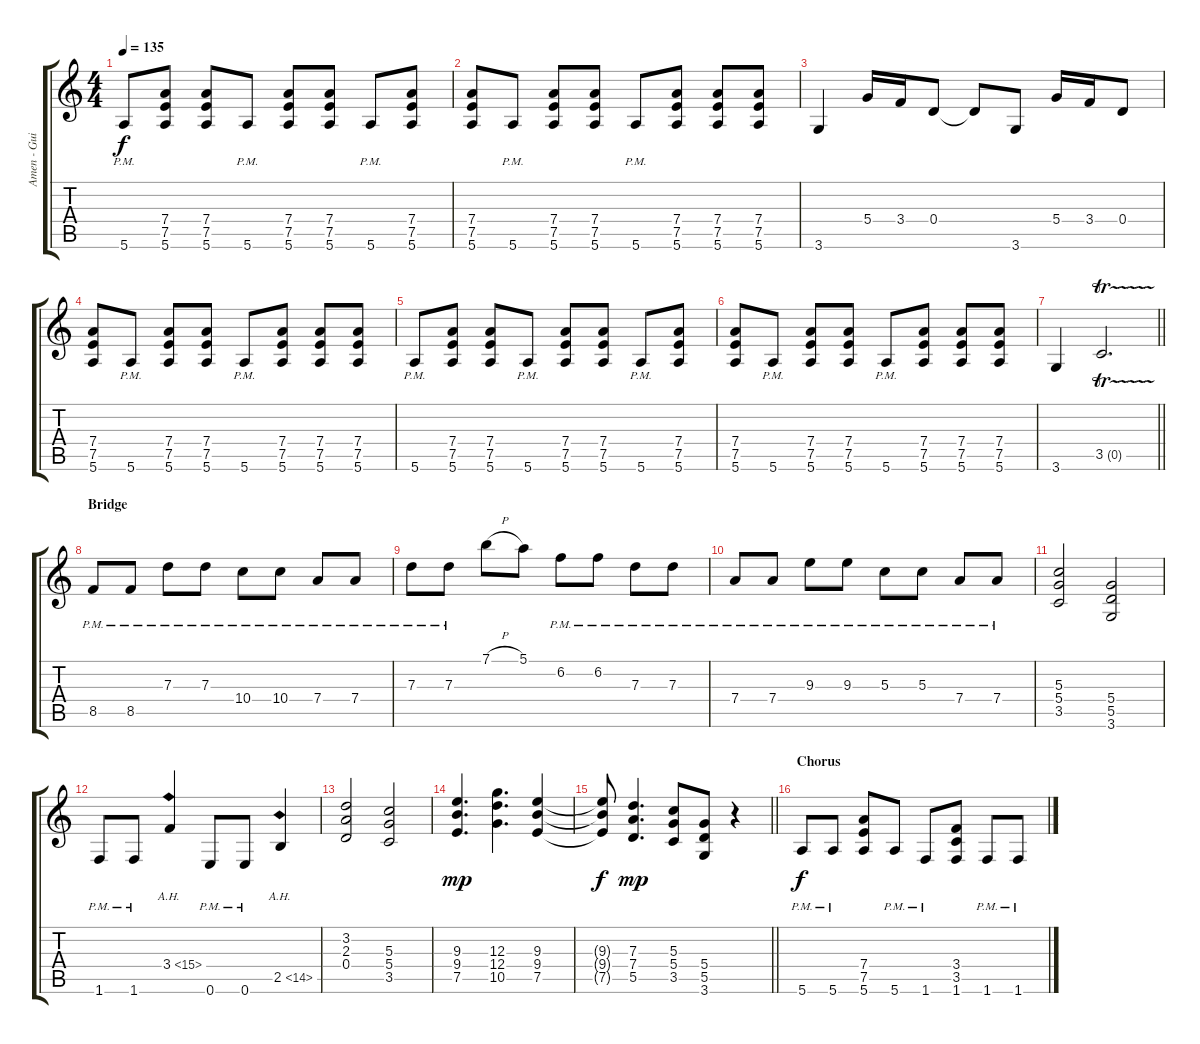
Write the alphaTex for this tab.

\track ("Amen - Guitar" "Amen - Gui") {instrument distortionguitar}
\staff {score tabs}
\tuning (E4 B3 G3 D3 A2 E2) {hide}
\ts (4 4)
\tempo 135
\clef g2
\ks c
5.6{pm}.8{dy f} (7.4 7.5 5.6).8 (7.4 7.5 5.6).8 5.6{pm}.8 (7.4 7.5 5.6).8 (7.4 7.5 5.6).8 5.6{pm}.8 (7.4 7.5 5.6).8 |
(7.4 7.5 5.6).8 5.6{pm}.8 (7.4 7.5 5.6).8 (7.4 7.5 5.6).8 5.6{pm}.8 (7.4 7.5 5.6).8 (7.4 7.5 5.6).8 (7.4 7.5 5.6).8 |
3.6.4 5.4.16 3.4.16 0.4.8 0.4{t}.8 3.6.8 5.4.16 3.4.16 0.4.8 |
(7.4 7.5 5.6).8 5.6{pm}.8 (7.4 7.5 5.6).8 (7.4 7.5 5.6).8 5.6{pm}.8 (7.4 7.5 5.6).8 (7.4 7.5 5.6).8 (7.4 7.5 5.6).8 |
5.6{pm}.8 (7.4 7.5 5.6).8 (7.4 7.5 5.6).8 5.6{pm}.8 (7.4 7.5 5.6).8 (7.4 7.5 5.6).8 5.6{pm}.8 (7.4 7.5 5.6).8 |
(7.4 7.5 5.6).8 5.6{pm}.8 (7.4 7.5 5.6).8 (7.4 7.5 5.6).8 5.6{pm}.8 (7.4 7.5 5.6).8 (7.4 7.5 5.6).8 (7.4 7.5 5.6).8 |
\barLineRight lightlight
3.6.4 3.5{tr (0 16)}.2{d} |
\section ("" "Bridge")
8.5{pm}.8 8.5{pm}.8 7.3{pm}.8 7.3{pm}.8 10.4{pm}.8 10.4{pm}.8 7.4{pm}.8 7.4{pm}.8 |
7.3{pm}.8 7.3{pm}.8 7.1{h}.8 5.1.8 6.2{pm}.8 6.2{pm}.8 7.3{pm}.8 7.3{pm}.8 |
7.4{pm}.8 7.4{pm}.8 9.3{pm}.8 9.3{pm}.8 5.3{pm}.8 5.3{pm}.8 7.4{pm}.8 7.4{pm}.8 |
(5.3 5.4 3.5).2 (5.4 5.5 3.6).2 |
1.6{pm}.8 1.6{pm}.8 3.4{ah 12}.4 0.6{pm}.8 0.6{pm}.8 2.5{ah 12}.4 |
(3.2 2.3 0.4).2 (5.3 5.4 3.5).2 |
(9.3 9.4 7.5).4{d dy mp} (12.3 12.4 10.5).4{d} (9.3 9.4 7.5).4 |
\barLineRight lightlight
(9.3{t} 9.4{t} 7.5{t}).8{dy f} (7.3 7.4 5.5).4{d dy mp} (5.3 5.4 3.5).8 (5.4 5.5 3.6).8 r.4 |
\section ("" "Chorus")
5.6{pm}.8{dy f} 5.6{pm}.8 (7.4 7.5 5.6).8 5.6{pm}.8 1.6{pm}.8 (3.4 3.5 1.6).8 1.6{pm}.8 1.6{pm}.8
